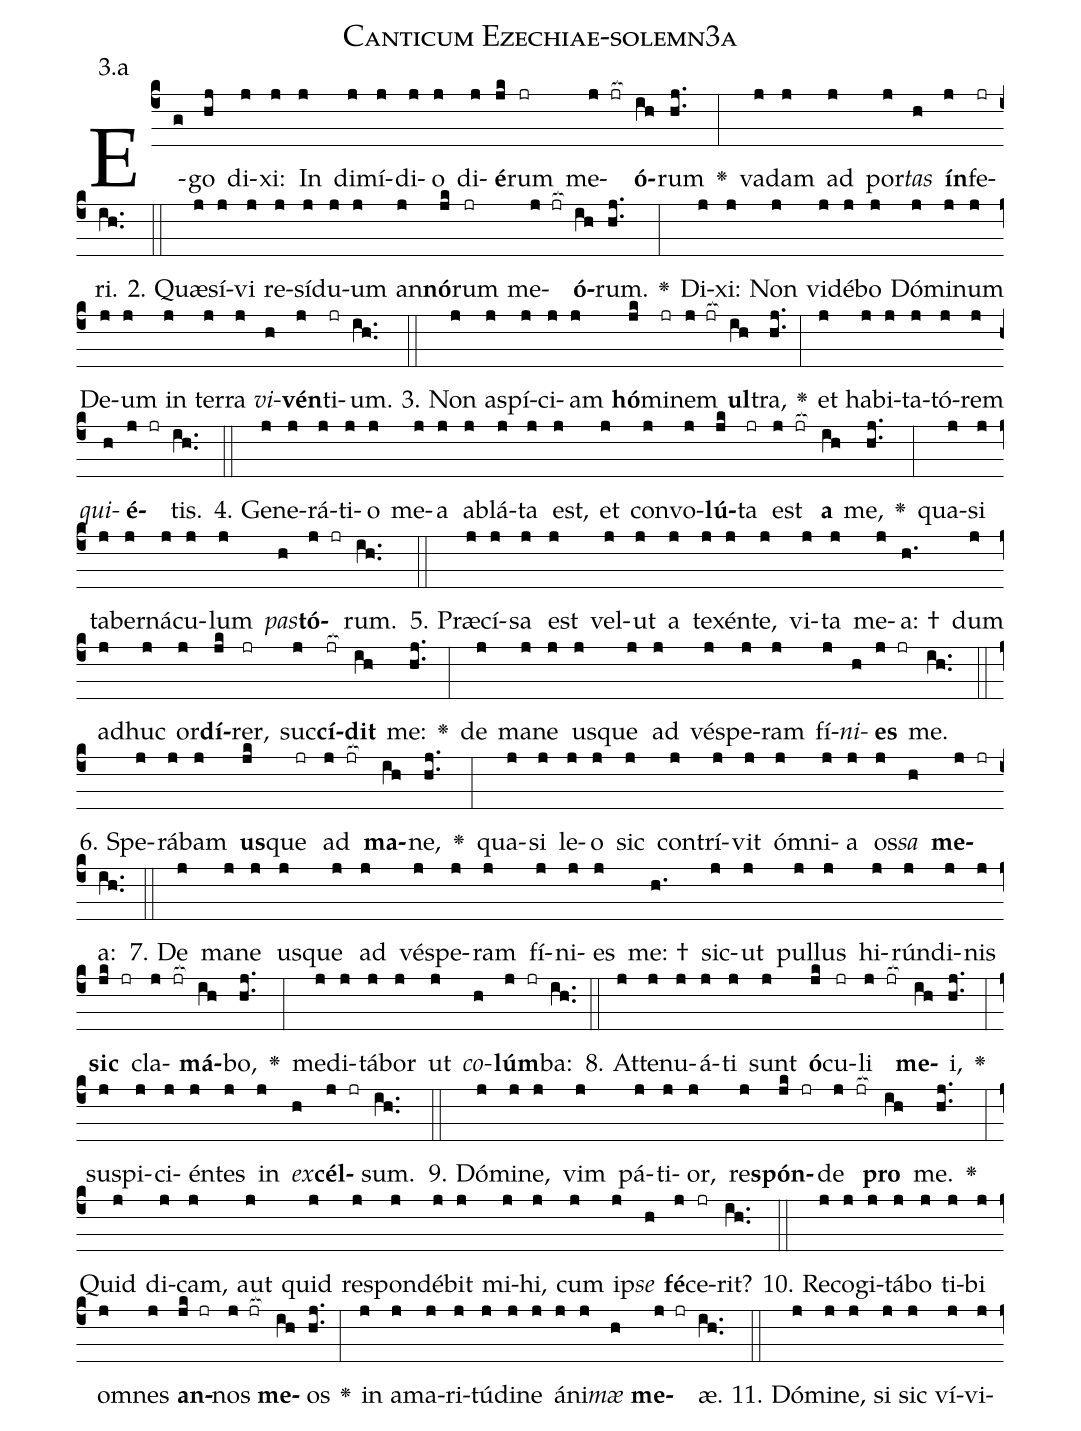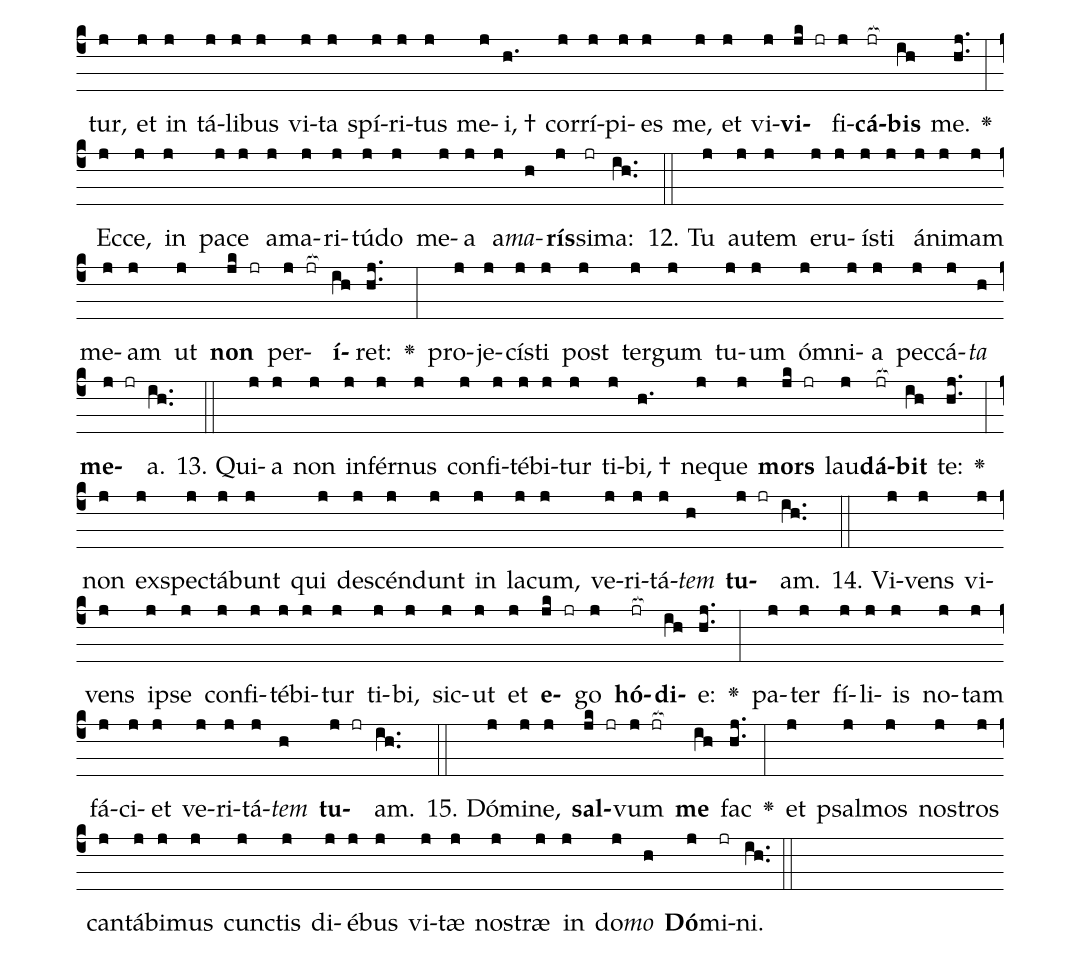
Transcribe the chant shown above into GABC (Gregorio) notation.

name: Canticum Ezechiae-solemn3a;
annotation: 3.a;
%%
(c4)E(g)go(hj) di(j)xi:(j) In(j) di(j)mí(j)di(j)o(j) di(j)<b>é</b>(jk)rum(jr) me(j jr[ocb:1{])<b>ó</b>(ih[ocb:0}])rum(hj..) <v>\greheightstar</v>(:) va(j)dam(j) ad(j) por(j)<i>tas</i>(h) <b>ín</b>(j)fe(jr)ri.(ih..) (::)
2. Quæ(j)sí(j)vi(j) re(j)sí(j)du(j)um(j) an(j)<b>nó</b>(jk)rum(jr) me(j jr[ocb:1{])<b>ó</b>(ih[ocb:0}])rum.(hj..) <v>\greheightstar</v>(:) Di(j)xi:(j) Non(j) vi(j)dé(j)bo(j) Dó(j)mi(j)num(j) De(j)um(j) in(j) ter(j)ra(j) <i>vi</i>(h)<b>vén</b>(j)ti(jr)um.(ih..) (::)
3. Non(j) a(j)spí(j)ci(j)am(j) <b>hó</b>(jk)mi(jr)nem(j jr[ocb:1{]) <b>ul</b>(ih[ocb:0}])tra,(hj..) <v>\greheightstar</v>(:) et(j) ha(j)bi(j)ta(j)tó(j)rem(j) <i>qui</i>(h)<b>é</b>(j jr)tis.(ih..) (::)
4. Ge(j)ne(j)rá(j)ti(j)o(j) me(j)a(j) ab(j)lá(j)ta(j) est,(j) et(j) con(j)vo(j)<b>lú</b>(jk)ta(jr) est(j jr[ocb:1{]) <b>a</b>(ih[ocb:0}]) me,(hj..) <v>\greheightstar</v>(:) qua(j)si(j) ta(j)ber(j)ná(j)cu(j)lum(j) <i>pas</i>(h)<b>tó</b>(j jr)rum.(ih..) (::)
5. Præ(j)cí(j)sa(j) est(j) vel(j)ut(j) a(j) te(j)xén(j)te,(j) vi(j)ta(j) me(j)a: †(h.) dum(j) ad(j)huc(j) or(j)<b>dí</b>(jk)rer,(jr) suc(j)<b>cí</b>(jr[ocb:1{])<b>dit</b>(ih[ocb:0}]) me:(hj..) <v>\greheightstar</v>(:) de(j) ma(j)ne(j) us(j)que(j) ad(j) vés(j)pe(j)ram(j) fí(j)<i>ni</i>(h)<b>es</b>(j jr) me.(ih..) (::)
6. Spe(j)rá(j)bam(j) <b>us</b>(jk)que(jr) ad(j jr[ocb:1{]) <b>ma</b>(ih[ocb:0}])ne,(hj..) <v>\greheightstar</v>(:) qua(j)si(j) le(j)o(j) sic(j) con(j)trí(j)vit(j) óm(j)ni(j)a(j) os(j)<i>sa</i>(h) <b>me</b>(j jr)a:(ih..) (::)
7. De(j) ma(j)ne(j) us(j)que(j) ad(j) vés(j)pe(j)ram(j) fí(j)ni(j)es(j) me: †(h.) sic(j)ut(j) pul(j)lus(j) hi(j)rún(j)di(j)nis(j) <b>sic</b>(jk jr) cla(j jr[ocb:1{])<b>má</b>(ih[ocb:0}])bo,(hj..) <v>\greheightstar</v>(:) me(j)di(j)tá(j)bor(j) ut(j) <i>co</i>(h)<b>lúm</b>(j jr)ba:(ih..) (::)
8. At(j)te(j)nu(j)á(j)ti(j) sunt(j) <b>ó</b>(jk)cu(jr)li(j jr[ocb:1{]) <b>me</b>(ih[ocb:0}])i,(hj..) <v>\greheightstar</v>(:) su(j)spi(j)ci(j)én(j)tes(j) in(j) <i>ex</i>(h)<b>cél</b>(j jr)sum.(ih..) (::)
9. Dó(j)mi(j)ne,(j) vim(j) pá(j)ti(j)or,(j) re(j)<b>spón</b>(jk jr)de(j jr[ocb:1{]) <b>pro</b>(ih[ocb:0}]) me.(hj..) <v>\greheightstar</v>(:) Quid(j) di(j)cam,(j) aut(j) quid(j) re(j)spon(j)dé(j)bit(j) mi(j)hi,(j) cum(j) ip(j)<i>se</i>(h) <b>fé</b>(j)ce(jr)rit?(ih..) (::)
10. Re(j)co(j)gi(j)tá(j)bo(j) ti(j)bi(j) om(j)nes(j) <b>an</b>(jk jr)nos(j jr[ocb:1{]) <b>me</b>(ih[ocb:0}])os(hj..) <v>\greheightstar</v>(:) in(j) a(j)ma(j)ri(j)tú(j)di(j)ne(j) á(j)ni(j)<i>mæ</i>(h) <b>me</b>(j jr)æ.(ih..) (::)
11. Dó(j)mi(j)ne,(j) si(j) sic(j) ví(j)vi(j)tur,(j) et(j) in(j) tá(j)li(j)bus(j) vi(j)ta(j) spí(j)ri(j)tus(j) me(j)i, †(h.) cor(j)rí(j)pi(j)es(j) me,(j) et(j) vi(j)<b>vi</b>(jk jr)fi(j)<b>cá</b>(jr[ocb:1{])<b>bis</b>(ih[ocb:0}]) me.(hj..) <v>\greheightstar</v>(:) Ec(j)ce,(j) in(j) pa(j)ce(j) a(j)ma(j)ri(j)tú(j)do(j) me(j)a(j) a(j)<i>ma</i>(h)<b>rís</b>(j)si(jr)ma:(ih..) (::)
12. Tu(j) au(j)tem(j) e(j)ru(j)ís(j)ti(j) á(j)ni(j)mam(j) me(j)am(j) ut(j) <b>non</b>(jk jr) per(j jr[ocb:1{])<b>í</b>(ih[ocb:0}])ret:(hj..) <v>\greheightstar</v>(:) pro(j)je(j)cís(j)ti(j) post(j) ter(j)gum(j) tu(j)um(j) óm(j)ni(j)a(j) pec(j)cá(j)<i>ta</i>(h) <b>me</b>(j jr)a.(ih..) (::)
13. Qui(j)a(j) non(j) in(j)fér(j)nus(j) con(j)fi(j)té(j)bi(j)tur(j) ti(j)bi, †(h.) ne(j)que(j) <b>mors</b>(jk jr) lau(j)<b>dá</b>(jr[ocb:1{])<b>bit</b>(ih[ocb:0}]) te:(hj..) <v>\greheightstar</v>(:) non(j) ex(j)spec(j)tá(j)bunt(j) qui(j) de(j)scén(j)dunt(j) in(j) la(j)cum,(j) ve(j)ri(j)tá(j)<i>tem</i>(h) <b>tu</b>(j jr)am.(ih..) (::)
14. Vi(j)vens(j) vi(j)vens(j) ip(j)se(j) con(j)fi(j)té(j)bi(j)tur(j) ti(j)bi,(j) sic(j)ut(j) et(j) <b>e</b>(jk jr)go(j) <b>hó</b>(jr[ocb:1{])<b>di</b>(ih[ocb:0}])e:(hj..) <v>\greheightstar</v>(:) pa(j)ter(j) fí(j)li(j)is(j) no(j)tam(j) fá(j)ci(j)et(j) ve(j)ri(j)tá(j)<i>tem</i>(h) <b>tu</b>(j jr)am.(ih..) (::)
15. Dó(j)mi(j)ne,(j) <b>sal</b>(jk jr)vum(j jr[ocb:1{]) <b>me</b>(ih[ocb:0}]) fac(hj..) <v>\greheightstar</v>(:) et(j) psal(j)mos(j) nos(j)tros(j) can(j)tá(j)bi(j)mus(j) cunc(j)tis(j) di(j)é(j)bus(j) vi(j)tæ(j) nos(j)træ(j) in(j) do(j)<i>mo</i>(h) <b>Dó</b>(j)mi(jr)ni.(ih..) (::)
